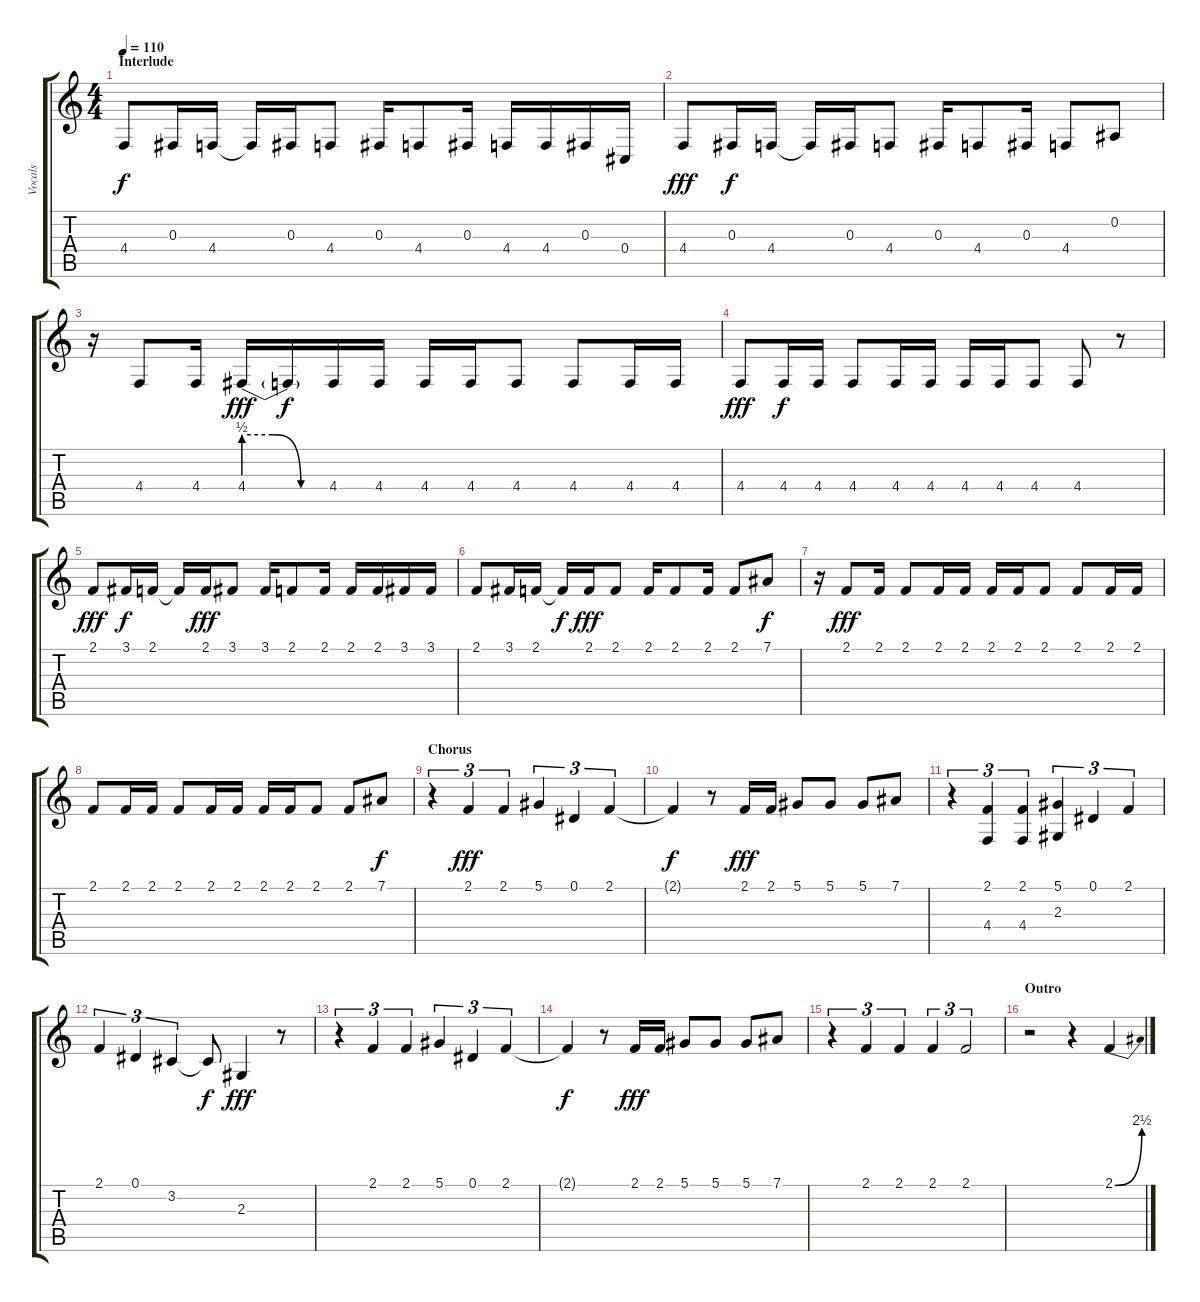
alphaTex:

\track ("Vocals" "Vocals") {instrument lead2sawtooth}
\staff {score tabs}
\tuning (Eb4 Bb3 Gb3 Db3 Ab2 Db2) {hide}
\ts (4 4)
\section ("" "Interlude")
\tempo 110
\clef g2
\ks c
4.4.8{dy f volume 16 balance 8} 0.3.16 4.4.16 4.4{t}.16 0.3.16 4.4.8 0.3.16 4.4.8 0.3.16 4.4.16 4.4.16 0.3.16 0.4.16 |
4.4.8{dy fff} 0.3.16{dy f} 4.4.16 4.4{t}.16 0.3.16 4.4.8 0.3.16 4.4.8 0.3.16 4.4.8 0.2.8 |
r.16 4.4.8 4.4.16 4.4{be (custom 0 2 20 2 40 0 60 0)}.16{dy fff} 4.4{t}.16{dy f} 4.4.16 4.4.16 4.4.16 4.4.16 4.4.8 4.4.8 4.4.16 4.4.16 |
4.4.8{dy fff} 4.4.16{dy f} 4.4.16 4.4.8 4.4.16 4.4.16 4.4.16 4.4.16 4.4.8 4.4.8 r.8 |
2.1.8{dy fff} 3.1.16{dy f} 2.1.16 2.1{t}.16 2.1.16{dy fff} 3.1.8 3.1.16 2.1.8 2.1.16 2.1.16 2.1.16 3.1.16 3.1.16 |
2.1.8 3.1.16 2.1.16 2.1{t}.16{dy f} 2.1.16{dy fff} 2.1.8 2.1.16 2.1.8 2.1.16 2.1.8 7.1.8{dy f} |
r.16 2.1.8{dy fff} 2.1.16 2.1.8 2.1.16 2.1.16 2.1.16 2.1.16 2.1.8 2.1.8 2.1.16 2.1.16 |
2.1.8 2.1.16 2.1.16 2.1.8 2.1.16 2.1.16 2.1.16 2.1.16 2.1.8 2.1.8 7.1.8{dy f} |
\section ("" "Chorus")
r.4{tu (3 2)} 2.1.4{tu (3 2) dy fff} 2.1.4{tu (3 2)} 5.1.4{tu (3 2)} 0.1.4{tu (3 2)} 2.1.4{tu (3 2)} |
2.1{t}.4{dy f} r.8 2.1.16{dy fff} 2.1.16 5.1.8 5.1.8 5.1.8 7.1.8 |
r.4{tu (3 2)} (2.1 4.4).4{tu (3 2)} (2.1 4.4).4{tu (3 2)} (5.1 2.3).4{tu (3 2)} 0.1.4{tu (3 2)} 2.1.4{tu (3 2)} |
2.1.4{tu (3 2)} 0.1.4{tu (3 2)} 3.2.4{tu (3 2)} 3.2{t}.8{dy f} 2.3.4{dy fff} r.8 |
r.4{tu (3 2)} 2.1.4{tu (3 2)} 2.1.4{tu (3 2)} 5.1.4{tu (3 2)} 0.1.4{tu (3 2)} 2.1.4{tu (3 2)} |
2.1{t}.4{dy f} r.8 2.1.16{dy fff} 2.1.16 5.1.8 5.1.8 5.1.8 7.1.8 |
r.4{tu (3 2)} 2.1.4{tu (3 2)} 2.1.4{tu (3 2)} 2.1.4{tu (3 2)} 2.1.2{tu (3 2)} |
\section ("" "Outro")
r.2 r.4 2.1{be (bend 0 0 60 10)}.4
